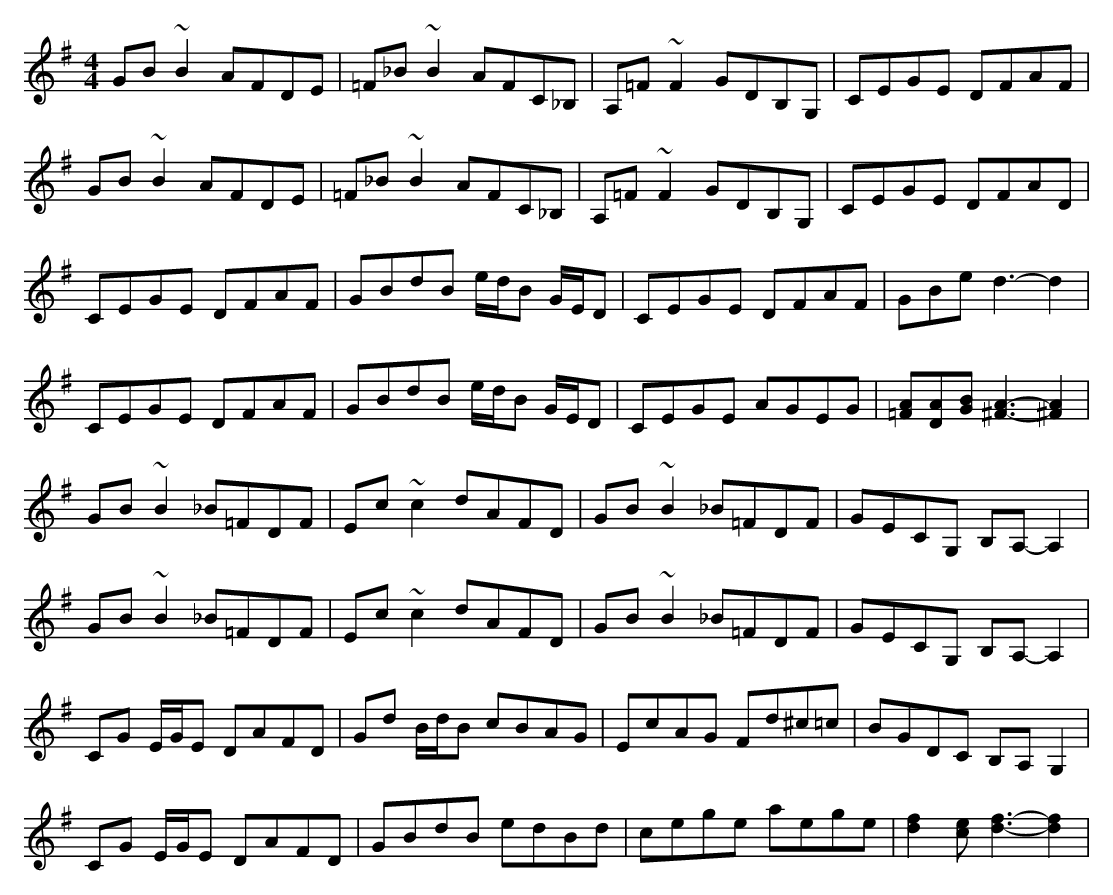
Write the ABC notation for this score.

X:1
M:4/4
K:G
GB ~B2 AFDE|=F_B ~B2 AFC_B,|A,=F ~F2 GDB,G,|CEGE DFAF|
GB ~B2 AFDE|=F_B ~B2 AFC_B,|A,=F ~F2 GDB,G,|CEGE DFAD|
CEGE DFAF|GBdB e/d/B G/E/D|CEGE DFAF|GBe d3- d2|
CEGE DFAF|GBdB e/d/B G/E/D|CEGE AGEG|[=FA][DA][GB] [A3-^F3-] [^F2A2]|
GB ~B2 _B=FDF|Ec ~c2 dAFD|GB ~B2 _B=FDF|GECG, B,A,- A,2|
GB ~B2 _B=FDF|Ec ~c2 dAFD|GB ~B2 _B=FDF|GECG, B,A,- A,2|
CG E/G/E DAFD|Gd B/d/B cBAG|EcAG Fd^c=c|BGDC B,A, G,2|
CG E/G/E DAFD|GBdB edBd|cege aege|[f2d2] [ce] [d3-f3-] [d2f2]|
